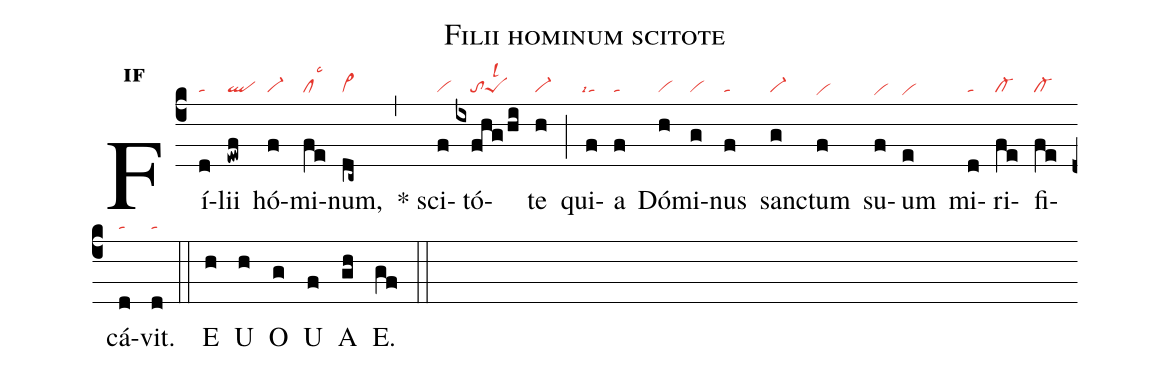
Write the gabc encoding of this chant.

name:Filii hominum scitote;
office-part:an;
mode:1f;
nabc-lines:1;
%%
initial-style: 1;
name: Filii hominum scitote;
mode: 1;
office-part: Antiphona;
annotation: Ant.;
annotation: i f;
nabc-lines: 1;
%%
(c4) Fí(d|ta)l{ii}(ewf|ql) hó(f|vi-)mi(fe|cllsc3)num,(dc~|vi>) (,) <sp>*</sp> sci(f|vi)tó(ixfhg/hi|////topeSlsl2)te(h|vi-) (;) qui(f|`talsi1)a(f|ta) Dó(h|vi)mi(g|vi)nus(f|ta) san(g|vi-)ctum(f|vihe) su(f|vihe)um(e|vihe) mi(d|ta)ri(fe|cl-)fi(fe|cl-)cá(d|ta)vit.(d|ta) (::)
<eu> E(h) U(h) O(g) U(f) A(gh) E.(gf) </eu> (::)
